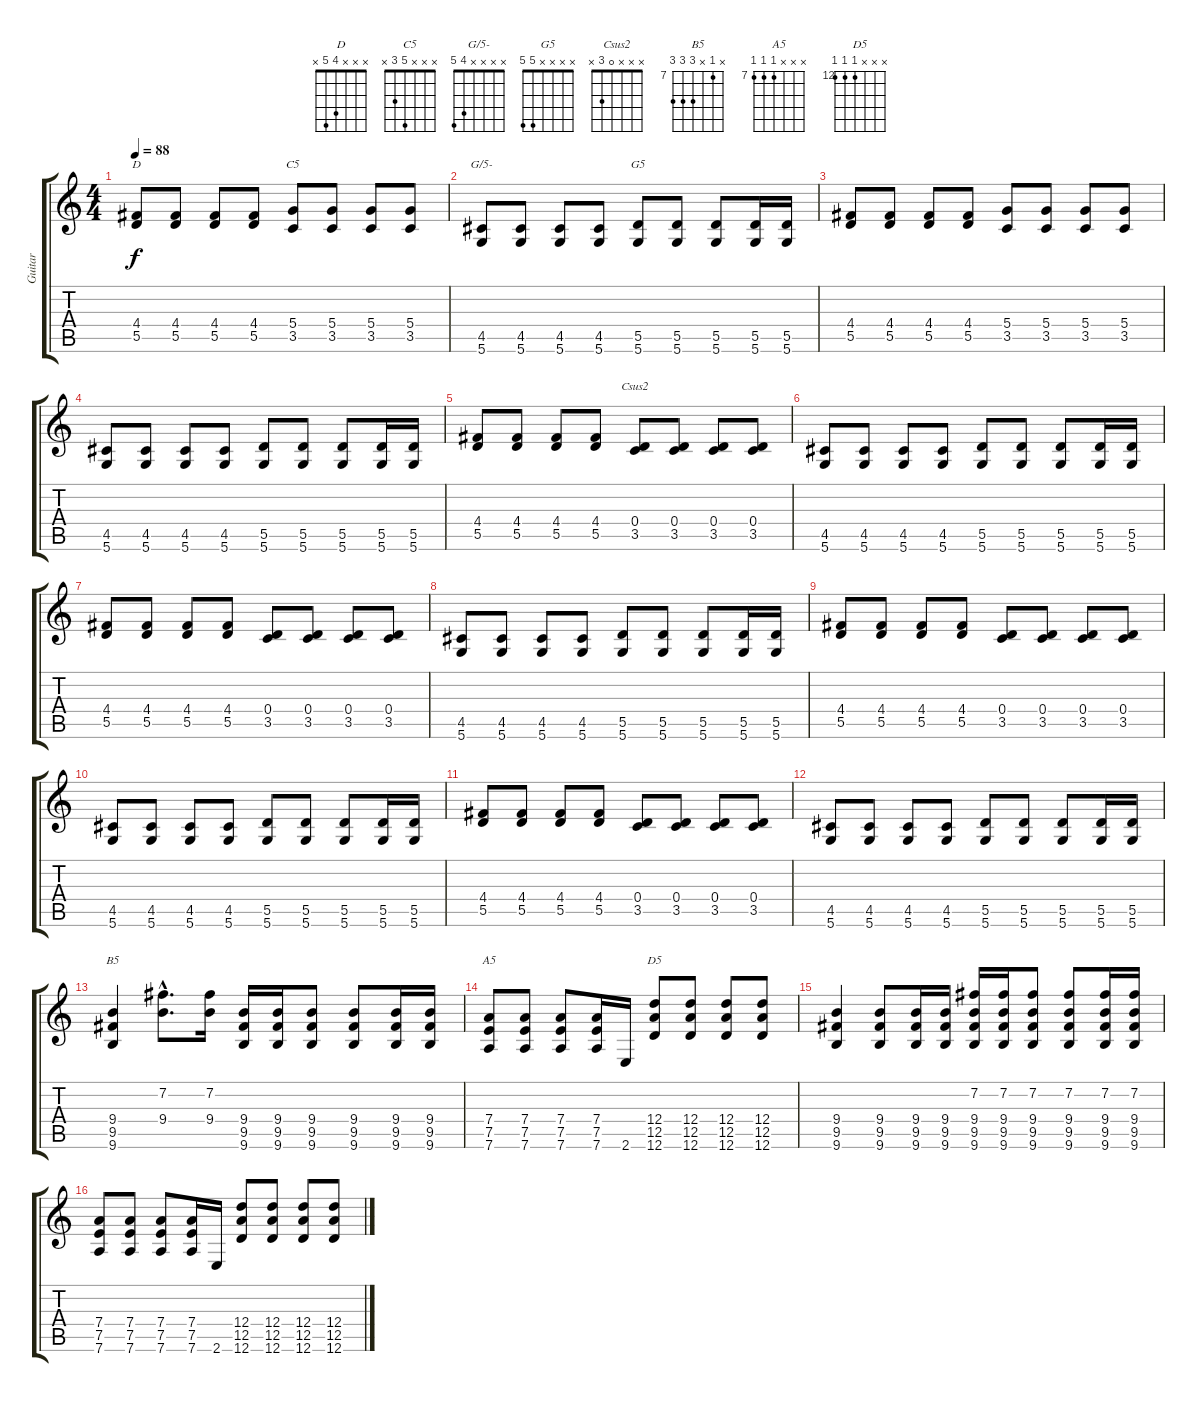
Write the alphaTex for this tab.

\track ("Guitar" "Guitar") {instrument distortionguitar}
\staff {score tabs}
\tuning (E4 B3 G3 D3 A2 D2) {hide}
\chord ("D" x x x 4 5 x)
\chord ("C5" x x x 5 3 x)
\chord ("G/5-" x x x x 4 5)
\chord ("G5" x x x x 5 5)
\chord ("Csus2" x x x 0 3 x)
\chord ("B5" x 7 x 9 9 9) {firstfret 7}
\chord ("A5" x x x 7 7 7) {firstfret 7}
\chord ("D5" x x x 12 12 12) {firstfret 12}
\ts (4 4)
\tempo 88
\clef g2
\ks c
(4.4 5.5).8{ch "D" dy f instrument distortionguitar} (4.4 5.5).8 (4.4 5.5).8 (4.4 5.5).8 (5.4 3.5).8{ch "C5"} (5.4 3.5).8 (5.4 3.5).8 (5.4 3.5).8 |
(4.5 5.6).8{ch "G/5-"} (4.5 5.6).8 (4.5 5.6).8 (4.5 5.6).8 (5.5 5.6).8{ch "G5"} (5.5 5.6).8 (5.5 5.6).8 (5.5 5.6).16 (5.5 5.6).16 |
(4.4 5.5).8 (4.4 5.5).8 (4.4 5.5).8 (4.4 5.5).8 (5.4 3.5).8 (5.4 3.5).8 (5.4 3.5).8 (5.4 3.5).8 |
(4.5 5.6).8 (4.5 5.6).8 (4.5 5.6).8 (4.5 5.6).8 (5.5 5.6).8 (5.5 5.6).8 (5.5 5.6).8 (5.5 5.6).16 (5.5 5.6).16 |
(4.4 5.5).8 (4.4 5.5).8 (4.4 5.5).8 (4.4 5.5).8 (0.4 3.5).8{ch "Csus2"} (0.4 3.5).8 (0.4 3.5).8 (0.4 3.5).8 |
(4.5 5.6).8 (4.5 5.6).8 (4.5 5.6).8 (4.5 5.6).8 (5.5 5.6).8 (5.5 5.6).8 (5.5 5.6).8 (5.5 5.6).16 (5.5 5.6).16 |
(4.4 5.5).8 (4.4 5.5).8 (4.4 5.5).8 (4.4 5.5).8 (0.4 3.5).8 (0.4 3.5).8 (0.4 3.5).8 (0.4 3.5).8 |
(4.5 5.6).8 (4.5 5.6).8 (4.5 5.6).8 (4.5 5.6).8 (5.5 5.6).8 (5.5 5.6).8 (5.5 5.6).8 (5.5 5.6).16 (5.5 5.6).16 |
(4.4 5.5).8 (4.4 5.5).8 (4.4 5.5).8 (4.4 5.5).8 (0.4 3.5).8 (0.4 3.5).8 (0.4 3.5).8 (0.4 3.5).8 |
(4.5 5.6).8 (4.5 5.6).8 (4.5 5.6).8 (4.5 5.6).8 (5.5 5.6).8 (5.5 5.6).8 (5.5 5.6).8 (5.5 5.6).16 (5.5 5.6).16 |
(4.4 5.5).8 (4.4 5.5).8 (4.4 5.5).8 (4.4 5.5).8 (0.4 3.5).8 (0.4 3.5).8 (0.4 3.5).8 (0.4 3.5).8 |
(4.5 5.6).8 (4.5 5.6).8 (4.5 5.6).8 (4.5 5.6).8 (5.5 5.6).8 (5.5 5.6).8 (5.5 5.6).8 (5.5 5.6).16 (5.5 5.6).16 |
(9.4 9.5 9.6).4{ch "B5"} (7.2{hac} 9.4{hac}).8{d} (7.2 9.4).16 (9.4 9.5 9.6).16 (9.4 9.5 9.6).16 (9.4 9.5 9.6).8 (9.4 9.5 9.6).8 (9.4 9.5 9.6).16 (9.4 9.5 9.6).16 |
(7.4 7.5 7.6).8{ch "A5"} (7.4 7.5 7.6).8 (7.4 7.5 7.6).8 (7.4 7.5 7.6).16 2.6.16 (12.4 12.5 12.6).8{ch "D5"} (12.4 12.5 12.6).8 (12.4 12.5 12.6).8 (12.4 12.5 12.6).8 |
(9.4 9.5 9.6).4 (9.4 9.5 9.6).8 (9.4 9.5 9.6).16 (9.4 9.5 9.6).16 (7.2 9.4 9.5 9.6).16 (7.2 9.4 9.5 9.6).16 (7.2 9.4 9.5 9.6).8 (7.2 9.4 9.5 9.6).8 (7.2 9.4 9.5 9.6).16 (7.2 9.4 9.5 9.6).16 |
(7.4 7.5 7.6).8 (7.4 7.5 7.6).8 (7.4 7.5 7.6).8 (7.4 7.5 7.6).16 2.6.16 (12.4 12.5 12.6).8 (12.4 12.5 12.6).8 (12.4 12.5 12.6).8 (12.4 12.5 12.6).8
